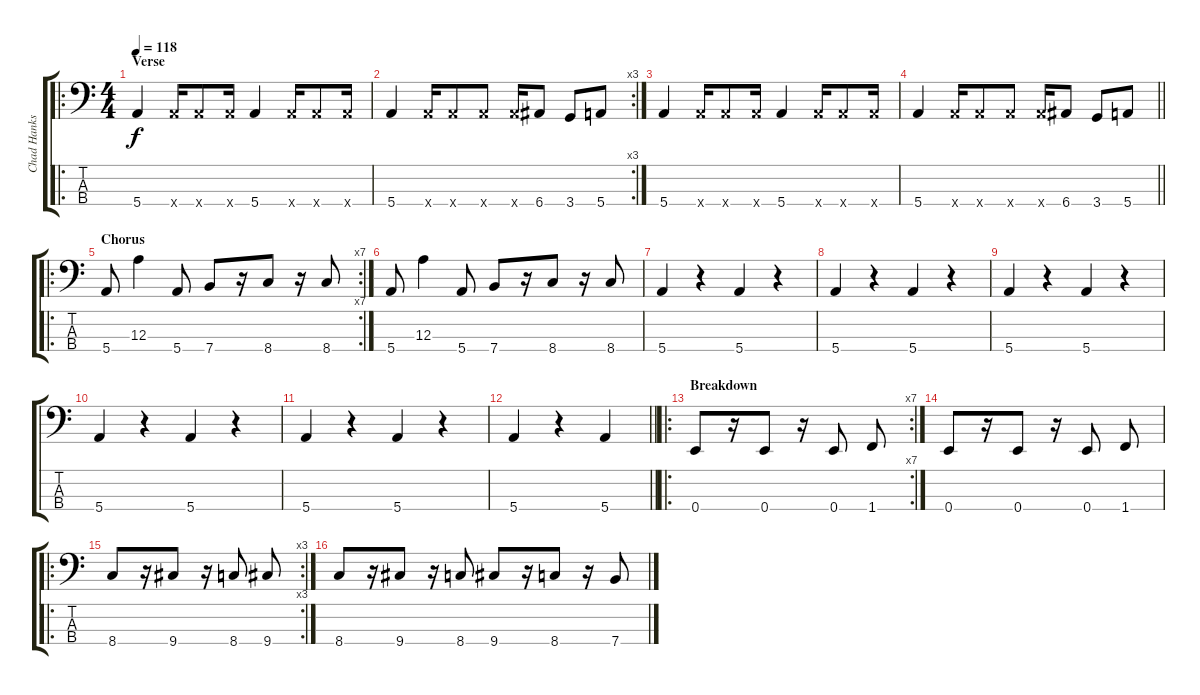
\track ("Chad Hanks" "Chad Hanks") {instrument electricbassfinger}
\staff {score tabs}
\tuning (G2 D2 A1 E1) {hide}
\ro
\ts (4 4)
\section ("" "Verse")
\tempo 118
\clef f4
\ks c
5.4.4{dy f} 5.4{x}.16 5.4{x}.8 5.4{x}.16 5.4.4 5.4{x}.16 5.4{x}.8 5.4{x}.16 |
\rc 3
5.4.4 5.4{x}.16 5.4{x}.8 5.4{x}.8 5.4{x}.16 6.4.8 3.4.8 5.4.8 |
5.4.4 5.4{x}.16 5.4{x}.8 5.4{x}.16 5.4.4 5.4{x}.16 5.4{x}.8 5.4{x}.16 |
\barLineRight lightlight
5.4.4 5.4{x}.16 5.4{x}.8 5.4{x}.8 5.4{x}.16 6.4.8 3.4.8 5.4.8 |
\ro
\rc 7
\section ("" "Chorus")
5.4.8 12.3.4 5.4.8 7.4.8 r.16 8.4.8 r.16 8.4.8 |
5.4.8 12.3.4 5.4.8 7.4.8 r.16 8.4.8 r.16 8.4.8 |
5.4.4 r.4 5.4.4 r.4 |
5.4.4 r.4 5.4.4 r.4 |
5.4.4 r.4 5.4.4 r.4 |
5.4.4 r.4 5.4.4 r.4 |
5.4.4 r.4 5.4.4 r.4 |
\barLineRight lightlight
5.4.4 r.4 5.4.4 |
\ro
\rc 7
\section ("" "Breakdown")
0.4.8 r.16 0.4.8 r.16 0.4.8 1.4.8 |
0.4.8 r.16 0.4.8 r.16 0.4.8 1.4.8 |
\ro
\rc 3
8.4.8 r.16 9.4.8 r.16 8.4.8 9.4.8 |
8.4.8 r.16 9.4.8 r.16 8.4.8 9.4.8 r.16 8.4.8 r.16 7.4.8
